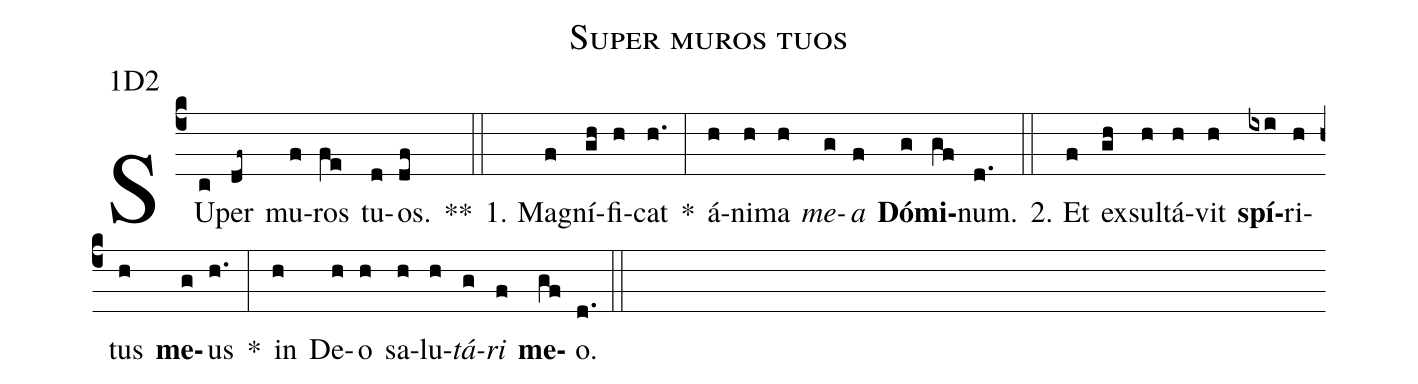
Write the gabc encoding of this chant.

name:Super muros tuos;
office-part:Antiphona;
mode:1;
annotation:1D2;
%%
(c4) SU(c)per(df~) mu(f)ros(fe) tu(d)os.(df) **(::)
1. Ma(f)gní(gh)fi(h)cat(h.) *(:) á(h)ni(h)ma(h) <i>me</i>(g)<i>a</i>(f) <b>Dó</b>(g)<b>mi</b>(gf)num.(d.) (::)
2. Et(f) ex(gh)sul(h)tá(h)vit(h) <b>spí</b>(ixi)ri(h)tus(h) <b>me</b>(g)us(h.) *(:) in(h) De(h)o(h) sa(h)lu(h)<i>tá</i>(g)<i>ri</i>(f) <b>me</b>(gf)o.(d.) (::)
